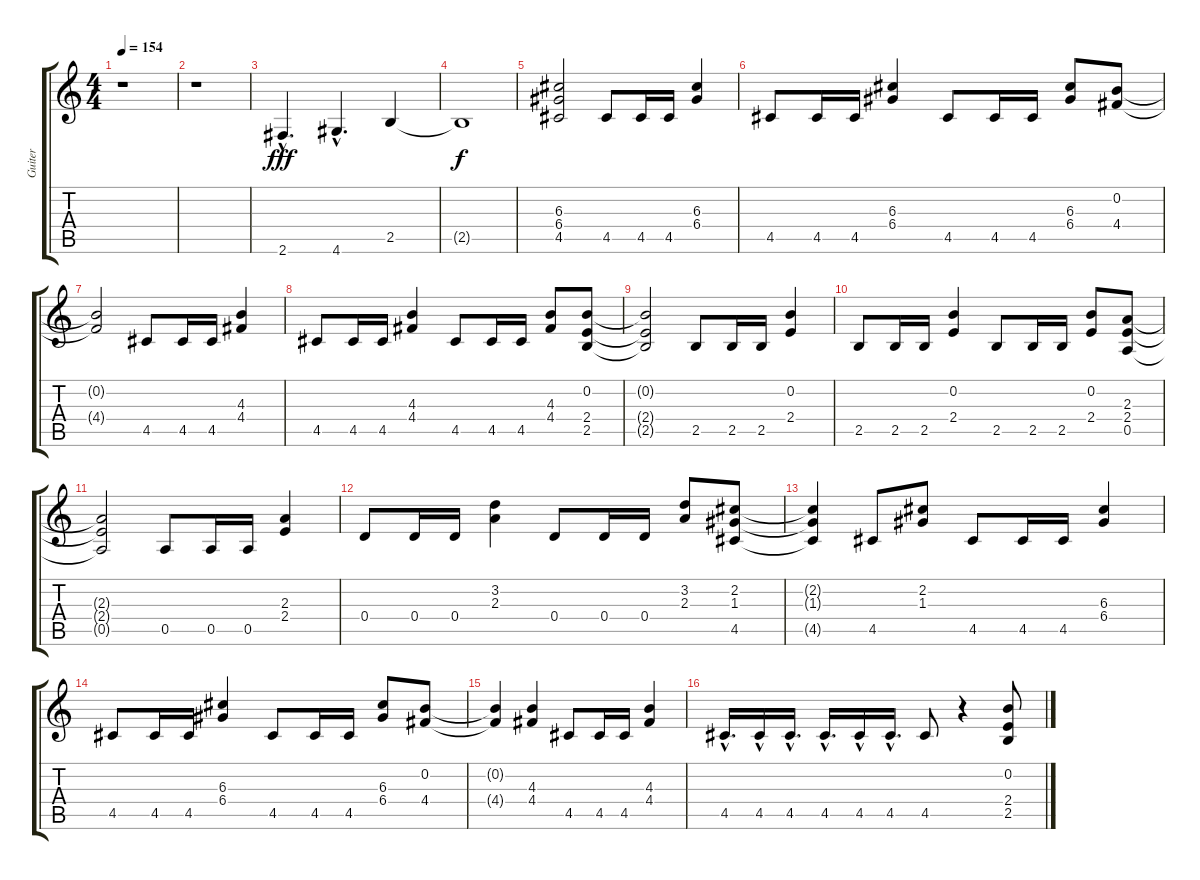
\track ("Guiter" "Guiter") {instrument distortionguitar}
\staff {score tabs}
\tuning (E4 B3 G3 D3 A2 E2) {hide}
\ts (4 4)
\tempo 154
\clef g2
\ks c
r.1{dy f} |
r.1 |
2.6{hac}.4{d dy fff} 4.6{hac}.4{d} 2.5.4 |
2.5{t}.1{dy f} |
(6.3 6.4 4.5).2 4.5.8 4.5.16 4.5.16 (6.3 6.4).4 |
4.5.8 4.5.16 4.5.16 (6.3 6.4).4 4.5.8 4.5.16 4.5.16 (6.3 6.4).8 (0.2 4.4).8 |
(0.2{t} 4.4{t}).2 4.5.8 4.5.16 4.5.16 (4.3 4.4).4 |
4.5.8 4.5.16 4.5.16 (4.3 4.4).4 4.5.8 4.5.16 4.5.16 (4.3 4.4).8 (0.2 2.4 2.5).8 |
(0.2{t} 2.4{t} 2.5{t}).2 2.5.8 2.5.16 2.5.16 (0.2 2.4).4 |
2.5.8 2.5.16 2.5.16 (0.2 2.4).4 2.5.8 2.5.16 2.5.16 (0.2 2.4).8 (2.3 2.4 0.5).8 |
(2.3{t} 2.4{t} 0.5{t}).2 0.5.8 0.5.16 0.5.16 (2.3 2.4).4 |
0.4.8 0.4.16 0.4.16 (3.2 2.3).4 0.4.8 0.4.16 0.4.16 (3.2 2.3).8 (2.2 1.3 4.5).8 |
(2.2{t} 1.3{t} 4.5{t}).4 4.5.8 (2.2 1.3).8 4.5.8 4.5.16 4.5.16 (6.3 6.4).4 |
4.5.8 4.5.16 4.5.16 (6.3 6.4).4 4.5.8 4.5.16 4.5.16 (6.3 6.4).8 (0.2 4.4).8 |
(0.2{t} 4.4{t}).4 (4.3 4.4).4 4.5.8 4.5.16 4.5.16 (4.3 4.4).4 |
4.5{hac}.16{d} 4.5{hac}.16 4.5{hac}.16{d} 4.5{hac}.16{d} 4.5{hac}.16 4.5{hac}.16{d} 4.5.8 r.4 (0.2 2.4 2.5).8
